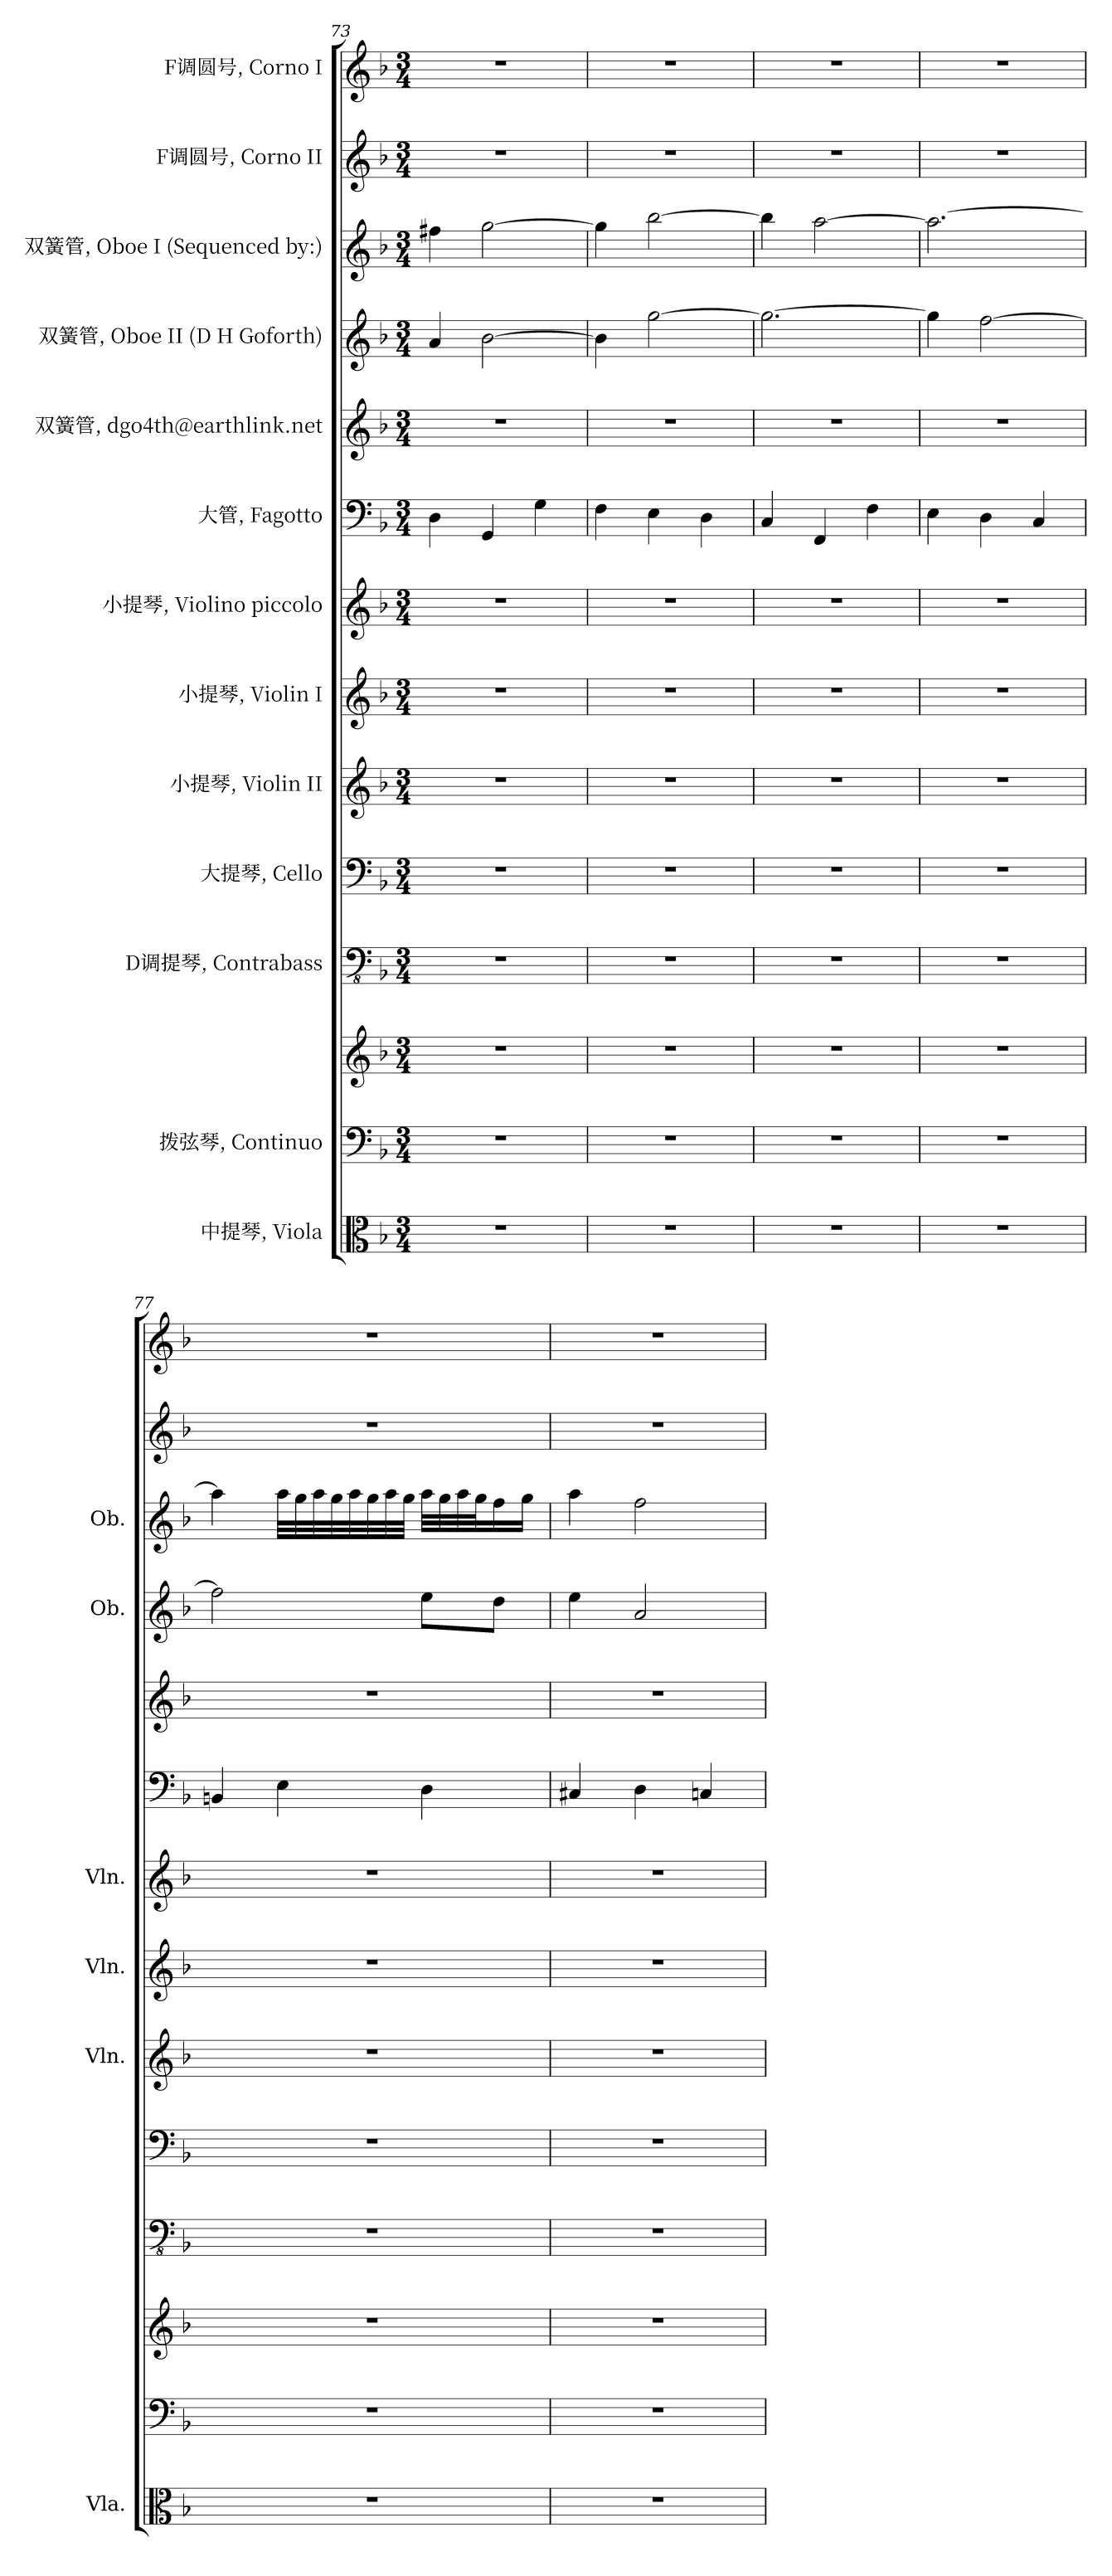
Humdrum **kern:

**kern	**kern	**kern	**kern	**kern	**kern	**kern	**kern	**kern	**kern	**kern	**kern	**kern	**kern
*part13	*part12	*part12	*part11	*part10	*part9	*part8	*part7	*part6	*part5	*part4	*part3	*part2	*part1
*staff14	*staff13	*staff12	*staff11	*staff10	*staff9	*staff8	*staff7	*staff6	*staff5	*staff4	*staff3	*staff2	*staff1
*I"中提琴, Viola	*I"拨弦琴, Continuo	*	*I"D调提琴, Contrabass	*I"大提琴, Cello	*I"小提琴, Violin II	*I"小提琴, Violin I	*I"小提琴, Violino piccolo	*I"大管, Fagotto	*I"双簧管, dgo4th@earthlink.net	*I"双簧管, Oboe II (D H Goforth)	*I"双簧管, Oboe I (Sequenced by:)	*I"F调圆号, Corno II	*I"F调圆号, Corno I
*I'Vla.	*	*	*	*	*I'Vln.	*I'Vln.	*I'Vln.	*	*	*I'Ob.	*I'Ob.	*	*
!!LO:PB:g=z
*clefC3	*clefF4	*clefG2	*clefFv4	*clefF4	*clefG2	*clefG2	*clefG2	*clefF4	*clefG2	*clefG2	*clefG2	*clefG2	*clefG2
*	*	*	*ITrd7c12	*	*	*	*	*	*	*	*	*ITrd4c7	*ITrd4c7
*k[b-]	*k[b-]	*k[b-]	*k[b-]	*k[b-]	*k[b-]	*k[b-]	*k[b-]	*k[b-]	*k[b-]	*k[b-]	*k[b-]	*k[b-e-]	*k[b-e-]
*M3/4	*M3/4	*M3/4	*M3/4	*M3/4	*M3/4	*M3/4	*M3/4	*M3/4	*M3/4	*M3/4	*M3/4	*M3/4	*M3/4
=73	=73	=73	=73	=73	=73	=73	=73	=73	=73	=73	=73	=73	=73
2.r	2.r	2.r	2.r	2.r	2.r	2.r	2.r	4D\	2.r	4a/	4ff#X\	2.r	2.r
.	.	.	.	.	.	.	.	4GG/	.	[2b-\	[2gg\	.	.
.	.	.	.	.	.	.	.	4G\	.	.	.	.	.
=74	=74	=74	=74	=74	=74	=74	=74	=74	=74	=74	=74	=74	=74
2.r	2.r	2.r	2.r	2.r	2.r	2.r	2.r	4F\	2.r	4b-\]	4gg\]	2.r	2.r
.	.	.	.	.	.	.	.	4E\	.	[2gg\	[2bb-\	.	.
.	.	.	.	.	.	.	.	4D\	.	.	.	.	.
=75	=75	=75	=75	=75	=75	=75	=75	=75	=75	=75	=75	=75	=75
2.r	2.r	2.r	2.r	2.r	2.r	2.r	2.r	4C/	2.r	2.gg\_	4bb-\]	2.r	2.r
.	.	.	.	.	.	.	.	4FF/	.	.	[2aa\	.	.
.	.	.	.	.	.	.	.	4F\	.	.	.	.	.
=76	=76	=76	=76	=76	=76	=76	=76	=76	=76	=76	=76	=76	=76
2.r	2.r	2.r	2.r	2.r	2.r	2.r	2.r	4E\	2.r	4gg\]	2.aa\_	2.r	2.r
.	.	.	.	.	.	.	.	4D\	.	[2ff\	.	.	.
.	.	.	.	.	.	.	.	4C/	.	.	.	.	.
=77	=77	=77	=77	=77	=77	=77	=77	=77	=77	=77	=77	=77	=77
2.r	2.r	2.r	2.r	2.r	2.r	2.r	2.r	4BBn/	2.r	2ff\]	4aa\]	2.r	2.r
.	.	.	.	.	.	.	.	4E\	.	.	32aa\LLL	.	.
.	.	.	.	.	.	.	.	.	.	.	32gg\	.	.
.	.	.	.	.	.	.	.	.	.	.	32aa\	.	.
.	.	.	.	.	.	.	.	.	.	.	32gg\	.	.
.	.	.	.	.	.	.	.	.	.	.	32aa\	.	.
.	.	.	.	.	.	.	.	.	.	.	32gg\	.	.
.	.	.	.	.	.	.	.	.	.	.	32aa\	.	.
.	.	.	.	.	.	.	.	.	.	.	32gg\JJJ	.	.
.	.	.	.	.	.	.	.	4D\	.	8ee\L	32aa\LLL	.	.
.	.	.	.	.	.	.	.	.	.	.	32gg\	.	.
.	.	.	.	.	.	.	.	.	.	.	32aa\	.	.
.	.	.	.	.	.	.	.	.	.	.	32gg\J	.	.
.	.	.	.	.	.	.	.	.	.	8dd\J	16ff\	.	.
.	.	.	.	.	.	.	.	.	.	.	16gg\JJ	.	.
=78	=78	=78	=78	=78	=78	=78	=78	=78	=78	=78	=78	=78	=78
2.r	2.r	2.r	2.r	2.r	2.r	2.r	2.r	4C#X/	2.r	4ee\	4aa\	2.r	2.r
.	.	.	.	.	.	.	.	4D\	.	2a/	2ff\	.	.
.	.	.	.	.	.	.	.	4Cn/	.	.	.	.	.
=	=	=	=	=	=	=	=	=	=	=	=	=	=
*-	*-	*-	*-	*-	*-	*-	*-	*-	*-	*-	*-	*-	*-
